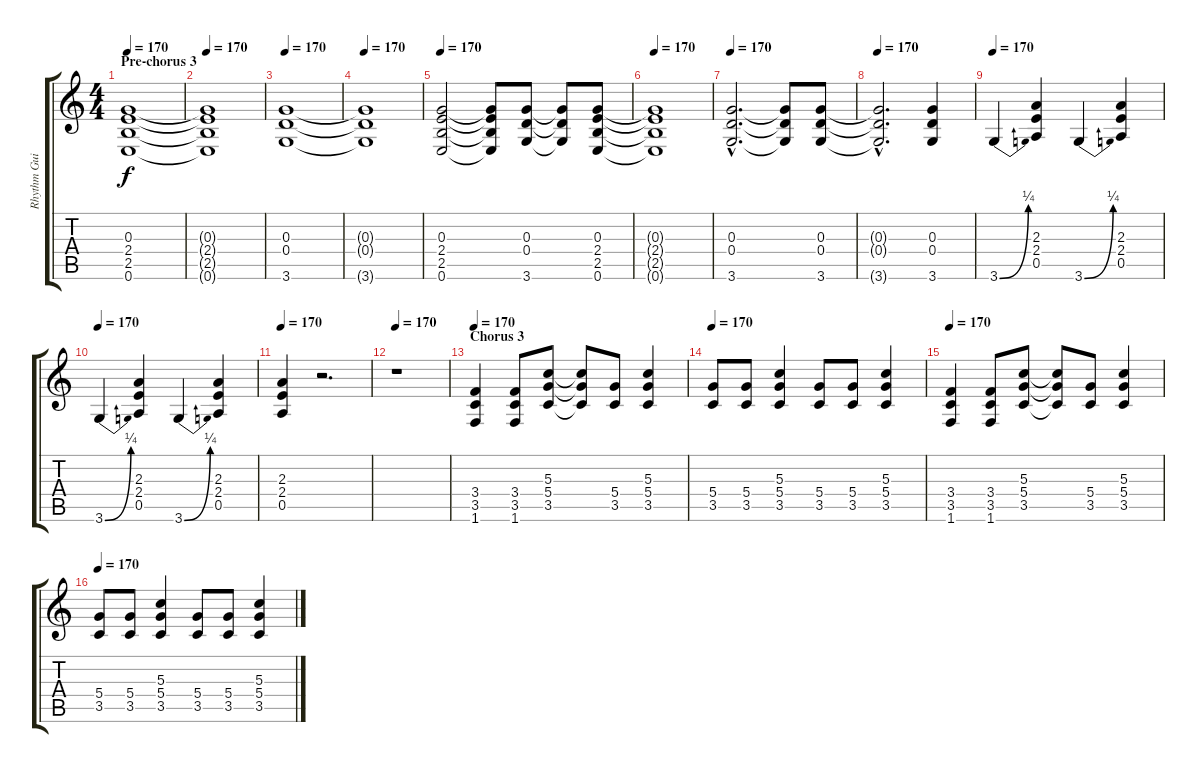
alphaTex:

\track ("Rhythm Guitar" "Rhythm Gui") {instrument overdrivenguitar}
\staff {score tabs}
\tuning (E4 B3 G3 D3 A2 E2) {hide}
\ts (4 4)
\section ("" "Pre-chorus 3")
\tempo 170
\clef g2
\ks c
(0.3 2.4 2.5 0.6).1{dy f} |
\tempo 170
(0.3{t} 2.4{t} 2.5{t} 0.6{t}).1 |
\tempo 170
(0.3 0.4 3.6).1 |
\tempo 170
(0.3{t} 0.4{t} 3.6{t}).1 |
\tempo 170
(0.3 2.4 2.5 0.6).2 (0.3{t} 2.4{t} 2.5{t} 0.6{t}).8 (0.3 0.4 3.6).8 (0.3{t} 0.4{t} 3.6{t}).8 (0.3 2.4 2.5 0.6).8 |
\tempo 170
(0.3{t} 2.4{t} 2.5{t} 0.6{t}).1 |
\tempo 170
(0.3{hac} 0.4{hac} 3.6{hac}).2{d} (0.3{t} 0.4{t} 3.6{t}).8 (0.3 0.4 3.6).8 |
\tempo 170
(0.3{hac t} 0.4{hac t} 3.6{hac t}).2{d} (0.3 0.4 3.6).4 |
\tempo 170
3.6{be (bend 0 0 60 1)}.4 (2.3 2.4 0.5).4 3.6{be (bend 0 0 60 1)}.4 (2.3 2.4 0.5).4 |
\tempo 170
3.6{be (bend 0 0 60 1)}.4 (2.3 2.4 0.5).4 3.6{be (bend 0 0 60 1)}.4 (2.3 2.4 0.5).4 |
\tempo 170
(2.3 2.4 0.5).4 r.2{d} |
\tempo 170
r.1 |
\section ("" "Chorus 3")
\tempo 170
(3.4 3.5 1.6).4 (3.4 3.5 1.6).8 (5.3 5.4 3.5).8 (5.3{t} 5.4{t} 3.5{t}).8 (5.4 3.5).8 (5.3 5.4 3.5).4 |
\tempo 170
(5.4 3.5).8 (5.4 3.5).8 (5.3 5.4 3.5).4 (5.4 3.5).8 (5.4 3.5).8 (5.3 5.4 3.5).4 |
\tempo 170
(3.4 3.5 1.6).4 (3.4 3.5 1.6).8 (5.3 5.4 3.5).8 (5.3{t} 5.4{t} 3.5{t}).8 (5.4 3.5).8 (5.3 5.4 3.5).4 |
\tempo 170
(5.4 3.5).8 (5.4 3.5).8 (5.3 5.4 3.5).4 (5.4 3.5).8 (5.4 3.5).8 (5.3 5.4 3.5).4
